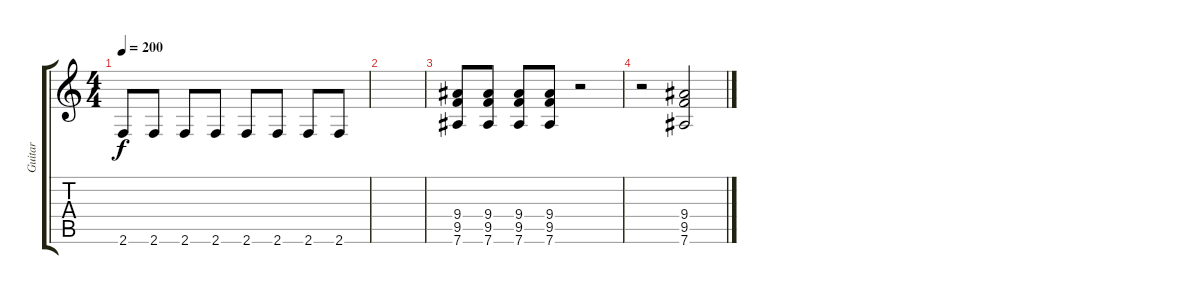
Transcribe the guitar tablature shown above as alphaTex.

\track ("Guitar" "Guitar") {instrument distortionguitar}
\staff {score tabs}
\tuning (Eb4 Bb3 Gb3 Db3 Ab2 Eb2) {hide}
\ts (4 4)
\tempo 200
\clef g2
\ks c
2.6.8{dy f} 2.6.8 2.6.8 2.6.8 2.6.8 2.6.8 2.6.8 2.6.8 |
|
(9.4 9.5 7.6).8 (9.4 9.5 7.6).8 (9.4 9.5 7.6).8 (9.4 9.5 7.6).8 r.2 |
r.2 (9.4 9.5 7.6).2
